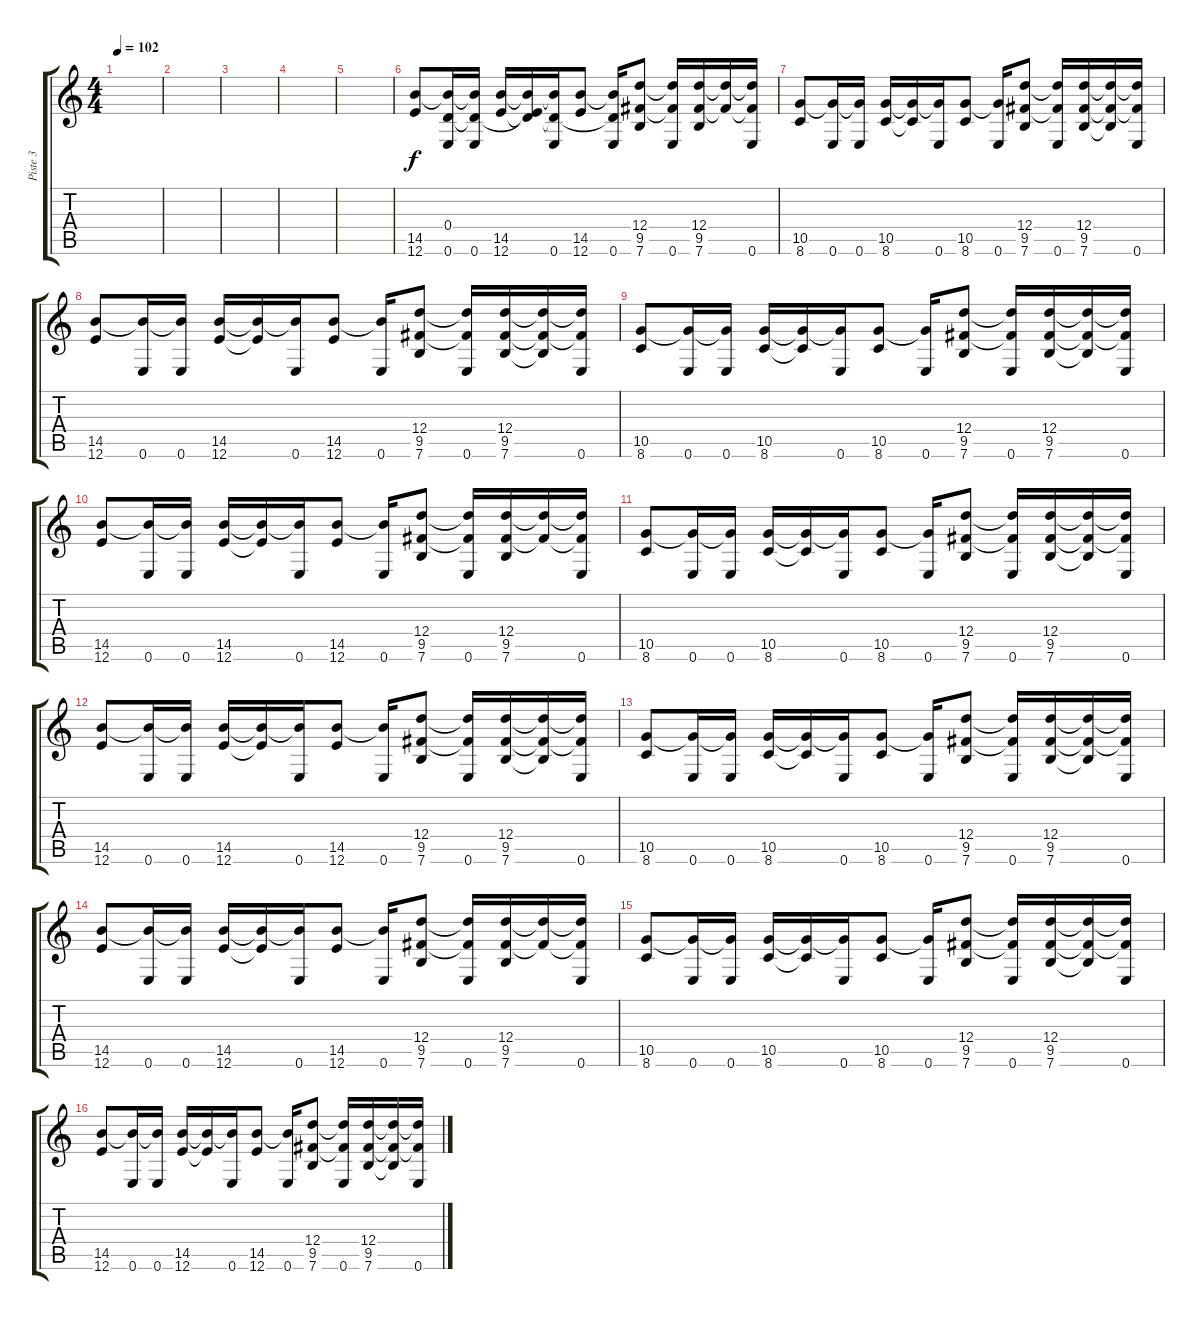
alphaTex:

\track ("Piste 3" "Piste 3") {instrument overdrivenguitar}
\staff {score tabs}
\tuning (E4 B3 G3 D3 A2 E2) {hide}
\ts (4 4)
\tempo 102
\clef g2
\ks c
|
|
|
|
|
(14.5 12.6).8 (0.4 14.5{t} 0.6).16 (0.4{t} 14.5{t} 0.6).16 (14.5 12.6).16 (0.4{t} 14.5{t} 12.6{t}).16 (0.4{t} 14.5{t} 0.6).16 (14.5 12.6).8 (0.4{t} 14.5{t} 0.6).16 (12.4 9.5 7.6).8 (12.4{t} 9.5{t} 0.6).16 (12.4 9.5 7.6).16 (12.4{t} 9.5{t}).16 (12.4{t} 9.5{t} 0.6).16 |
(10.5 8.6).8 (10.5{t} 0.6).16 (10.5{t} 0.6).16 (10.5 8.6).16 (10.5{t} 8.6{t}).16 (10.5{t} 0.6).16 (10.5 8.6).8 (10.5{t} 0.6).16 (12.4 9.5 7.6).8 (12.4{t} 9.5{t} 0.6).16 (12.4 9.5 7.6).16 (12.4{t} 9.5{t} 7.6{t}).16 (12.4{t} 9.5{t} 0.6).16 |
(14.5 12.6).8 (14.5{t} 0.6).16 (14.5{t} 0.6).16 (14.5 12.6).16 (14.5{t} 12.6{t}).16 (14.5{t} 0.6).16 (14.5 12.6).8 (14.5{t} 0.6).16 (12.4 9.5 7.6).8 (12.4{t} 9.5{t} 0.6).16 (12.4 9.5 7.6).16 (12.4{t} 9.5{t} 7.6{t}).16 (12.4{t} 9.5{t} 0.6).16 |
(10.5 8.6).8 (10.5{t} 0.6).16 (10.5{t} 0.6).16 (10.5 8.6).16 (10.5{t} 8.6{t}).16 (10.5{t} 0.6).16 (10.5 8.6).8 (10.5{t} 0.6).16 (12.4 9.5 7.6).8 (12.4{t} 9.5{t} 0.6).16 (12.4 9.5 7.6).16 (12.4{t} 9.5{t} 7.6{t}).16 (12.4{t} 9.5{t} 0.6).16 |
(14.5 12.6).8 (14.5{t} 0.6).16 (14.5{t} 0.6).16 (14.5 12.6).16 (14.5{t} 12.6{t}).16 (14.5{t} 0.6).16 (14.5 12.6).8 (14.5{t} 0.6).16 (12.4 9.5 7.6).8 (12.4{t} 9.5{t} 0.6).16 (12.4 9.5 7.6).16 (12.4{t} 9.5{t}).16 (12.4{t} 9.5{t} 0.6).16 |
(10.5 8.6).8 (10.5{t} 0.6).16 (10.5{t} 0.6).16 (10.5 8.6).16 (10.5{t} 8.6{t}).16 (10.5{t} 0.6).16 (10.5 8.6).8 (10.5{t} 0.6).16 (12.4 9.5 7.6).8 (12.4{t} 9.5{t} 0.6).16 (12.4 9.5 7.6).16 (12.4{t} 9.5{t} 7.6{t}).16 (12.4{t} 9.5{t} 0.6).16 |
(14.5 12.6).8 (14.5{t} 0.6).16 (14.5{t} 0.6).16 (14.5 12.6).16 (14.5{t} 12.6{t}).16 (14.5{t} 0.6).16 (14.5 12.6).8 (14.5{t} 0.6).16 (12.4 9.5 7.6).8 (12.4{t} 9.5{t} 0.6).16 (12.4 9.5 7.6).16 (12.4{t} 9.5{t} 7.6{t}).16 (12.4{t} 9.5{t} 0.6).16 |
(10.5 8.6).8 (10.5{t} 0.6).16 (10.5{t} 0.6).16 (10.5 8.6).16 (10.5{t} 8.6{t}).16 (10.5{t} 0.6).16 (10.5 8.6).8 (10.5{t} 0.6).16 (12.4 9.5 7.6).8 (12.4{t} 9.5{t} 0.6).16 (12.4 9.5 7.6).16 (12.4{t} 9.5{t} 7.6{t}).16 (12.4{t} 9.5{t} 0.6).16 |
(14.5 12.6).8 (14.5{t} 0.6).16 (14.5{t} 0.6).16 (14.5 12.6).16 (14.5{t} 12.6{t}).16 (14.5{t} 0.6).16 (14.5 12.6).8 (14.5{t} 0.6).16 (12.4 9.5 7.6).8 (12.4{t} 9.5{t} 0.6).16 (12.4 9.5 7.6).16 (12.4{t} 9.5{t}).16 (12.4{t} 9.5{t} 0.6).16 |
(10.5 8.6).8 (10.5{t} 0.6).16 (10.5{t} 0.6).16 (10.5 8.6).16 (10.5{t} 8.6{t}).16 (10.5{t} 0.6).16 (10.5 8.6).8 (10.5{t} 0.6).16 (12.4 9.5 7.6).8 (12.4{t} 9.5{t} 0.6).16 (12.4 9.5 7.6).16 (12.4{t} 9.5{t} 7.6{t}).16 (12.4{t} 9.5{t} 0.6).16 |
(14.5 12.6).8 (14.5{t} 0.6).16 (14.5{t} 0.6).16 (14.5 12.6).16 (14.5{t} 12.6{t}).16 (14.5{t} 0.6).16 (14.5 12.6).8 (14.5{t} 0.6).16 (12.4 9.5 7.6).8 (12.4{t} 9.5{t} 0.6).16 (12.4 9.5 7.6).16 (12.4{t} 9.5{t} 7.6{t}).16 (12.4{t} 9.5{t} 0.6).16
